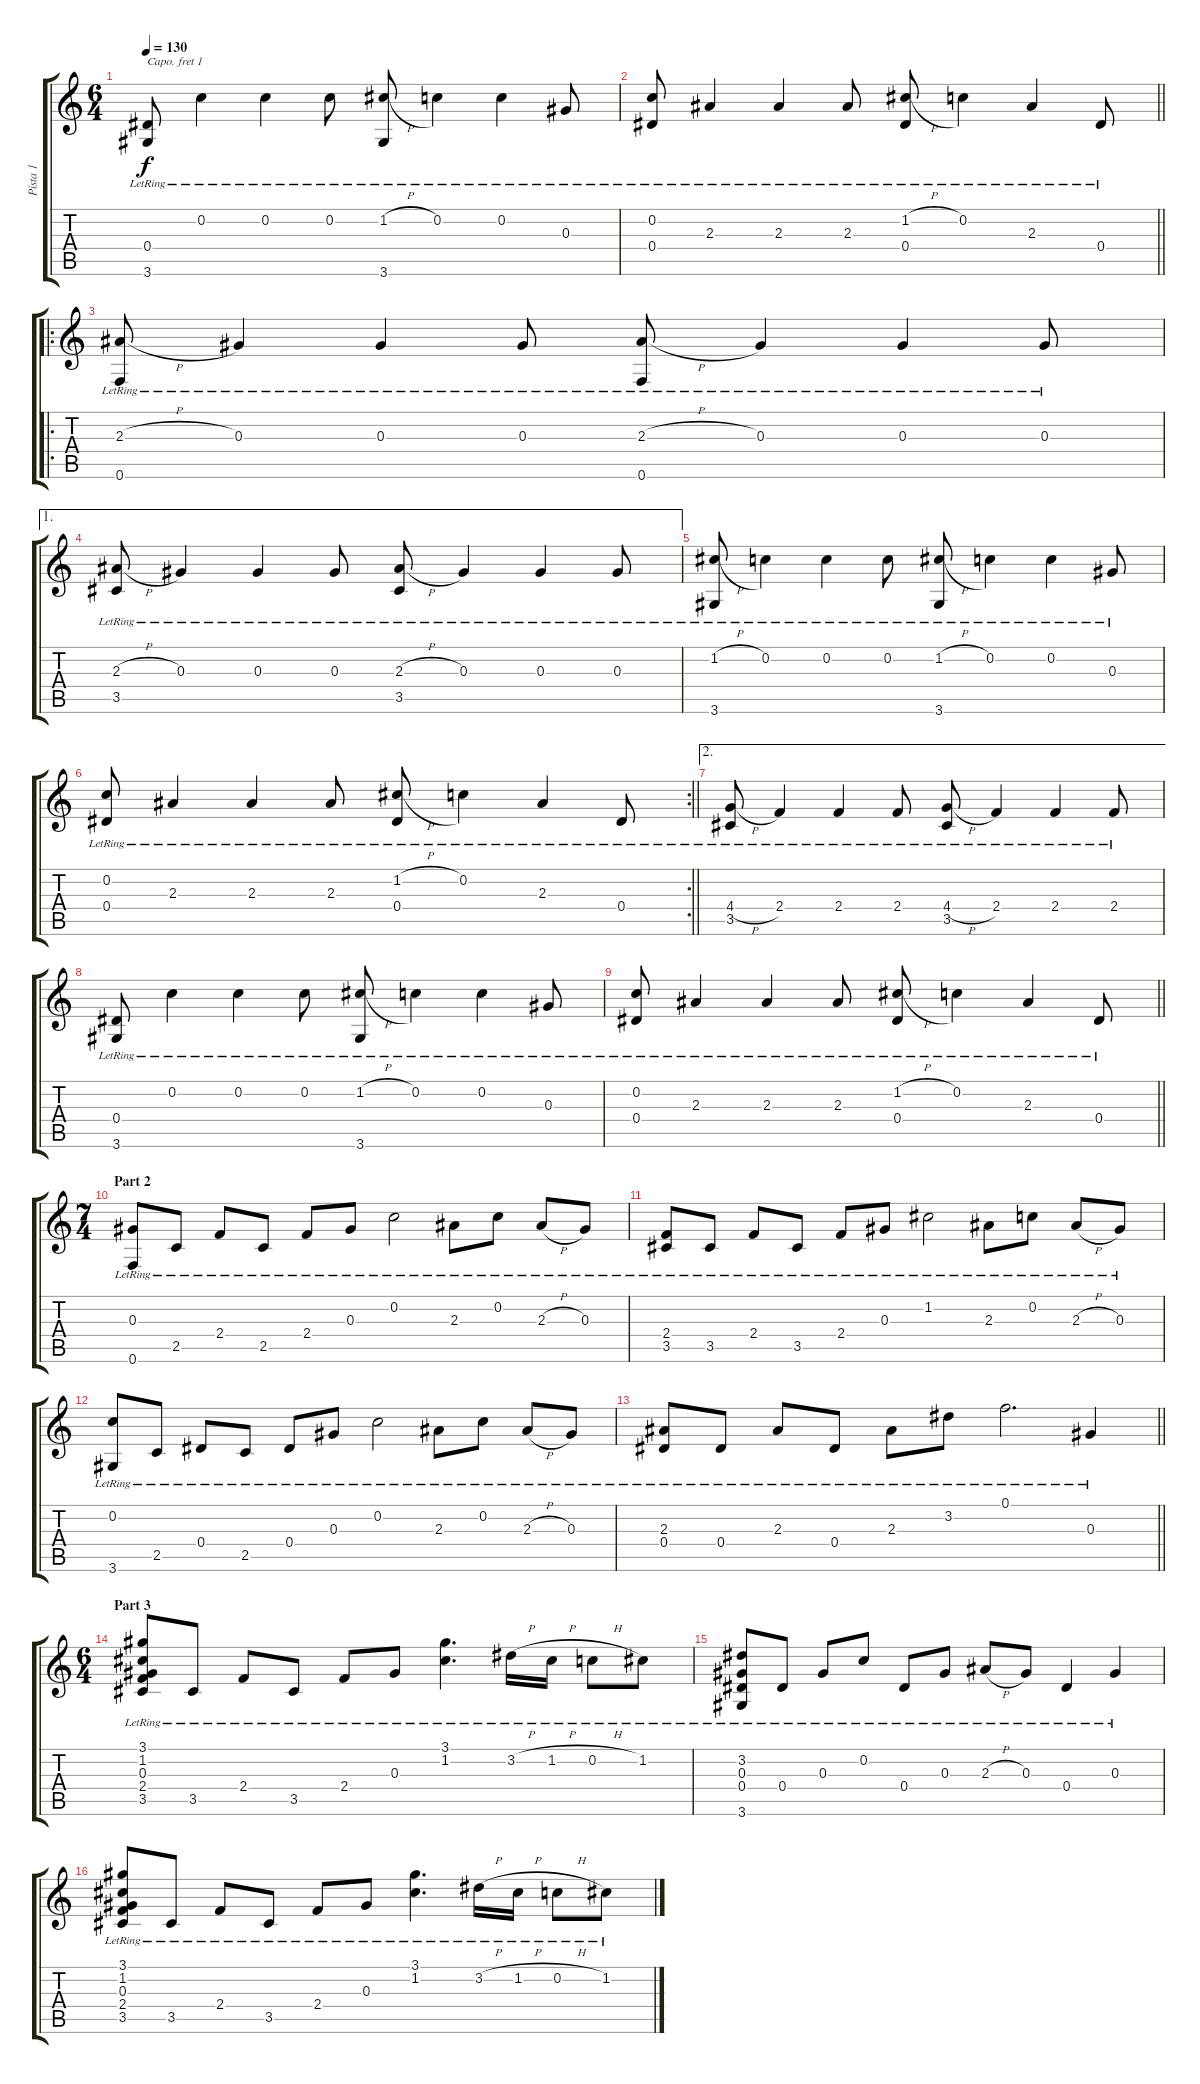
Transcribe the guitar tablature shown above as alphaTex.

\track ("Pista 1" "Pista 1") {instrument acousticguitarsteel}
\staff {score tabs}
\capo 1
\tuning (E4 B3 G3 D3 A2 E2) {hide}
\ts (6 4)
\tempo 130
\clef g2
\ks c
(0.4{lr} 3.6{lr}).8{dy f} 0.2{lr}.4 0.2{lr}.4 0.2{lr}.8 (1.2{h lr} 3.6{lr}).8 0.2{lr}.4 0.2{lr}.4 0.3{lr}.8 |
\barLineRight lightlight
(0.2{lr} 0.4{lr}).8 2.3{lr}.4 2.3{lr}.4 2.3{lr}.8 (1.2{h lr} 0.4{lr}).8 0.2{lr}.4 2.3{lr}.4 0.4{lr}.8 |
\ro
(2.3{h lr} 0.6{lr}).8 0.3{lr}.4 0.3{lr}.4 0.3{lr}.8 (2.3{h lr} 0.6{lr}).8 0.3{lr}.4 0.3{lr}.4 0.3{lr}.8 |
\ae 1
(2.3{h lr} 3.5{lr}).8 0.3{lr}.4 0.3{lr}.4 0.3{lr}.8 (2.3{h lr} 3.5{lr}).8 0.3{lr}.4 0.3{lr}.4 0.3{lr}.8 |
(1.2{h lr} 3.6{lr}).8 0.2{lr}.4 0.2{lr}.4 0.2{lr}.8 (1.2{h lr} 3.6{lr}).8 0.2{lr}.4 0.2{lr}.4 0.3{lr}.8 |
\rc 2
\barLineRight lightlight
(0.2{lr} 0.4{lr}).8 2.3{lr}.4 2.3{lr}.4 2.3{lr}.8 (1.2{h lr} 0.4{lr}).8 0.2{lr}.4 2.3{lr}.4 0.4{lr}.8 |
\ae 2
(4.4{h lr} 3.5{lr}).8 2.4{lr}.4 2.4{lr}.4 2.4{lr}.8 (4.4{h lr} 3.5{lr}).8 2.4{lr}.4 2.4{lr}.4 2.4{lr}.8 |
(0.4{lr} 3.6{lr}).8 0.2{lr}.4 0.2{lr}.4 0.2{lr}.8 (1.2{h lr} 3.6{lr}).8 0.2{lr}.4 0.2{lr}.4 0.3{lr}.8 |
\barLineRight lightlight
(0.2{lr} 0.4{lr}).8 2.3{lr}.4 2.3{lr}.4 2.3{lr}.8 (1.2{h lr} 0.4{lr}).8 0.2{lr}.4 2.3{lr}.4 0.4{lr}.8 |
\ts (7 4)
\section ("" "Part 2")
(0.3{lr} 0.6{lr}).8 2.5{lr}.8 2.4{lr}.8 2.5{lr}.8 2.4{lr}.8 0.3{lr}.8 0.2{lr}.2 2.3{lr}.8 0.2{lr}.8 2.3{h lr}.8 0.3{lr}.8 |
(2.4{lr} 3.5{lr}).8 3.5{lr}.8 2.4{lr}.8 3.5{lr}.8 2.4{lr}.8 0.3{lr}.8 1.2{lr}.2 2.3{lr}.8 0.2{lr}.8 2.3{h lr}.8 0.3{lr}.8 |
(0.2{lr} 3.6{lr}).8 2.5{lr}.8 0.4{lr}.8 2.5{lr}.8 0.4{lr}.8 0.3{lr}.8 0.2{lr}.2 2.3{lr}.8 0.2{lr}.8 2.3{h lr}.8 0.3{lr}.8 |
\barLineRight lightlight
(2.3{lr} 0.4{lr}).8 0.4{lr}.8 2.3{lr}.8 0.4{lr}.8 2.3{lr}.8 3.2{lr}.8 0.1{lr}.2{d} 0.3{lr}.4 |
\ts (6 4)
\section ("" "Part 3")
(3.1{lr} 1.2{lr} 0.3{lr} 2.4{lr} 3.5{lr}).8 3.5{lr}.8 2.4{lr}.8 3.5{lr}.8 2.4{lr}.8 0.3{lr}.8 (3.1{lr} 1.2{lr}).4{d} 3.2{h lr}.16 1.2{h lr}.16 0.2{h lr}.8 1.2{lr}.8 |
(3.2{lr} 0.3{lr} 0.4{lr} 3.6{lr}).8 0.4{lr}.8 0.3{lr}.8 0.2{lr}.8 0.4{lr}.8 0.3{lr}.8 2.3{h lr}.8 0.3{lr}.8 0.4{lr}.4 0.3{lr}.4 |
(3.1{lr} 1.2{lr} 0.3{lr} 2.4{lr} 3.5{lr}).8 3.5{lr}.8 2.4{lr}.8 3.5{lr}.8 2.4{lr}.8 0.3{lr}.8 (3.1{lr} 1.2{lr}).4{d} 3.2{h lr}.16 1.2{h lr}.16 0.2{h lr}.8 1.2{lr}.8
